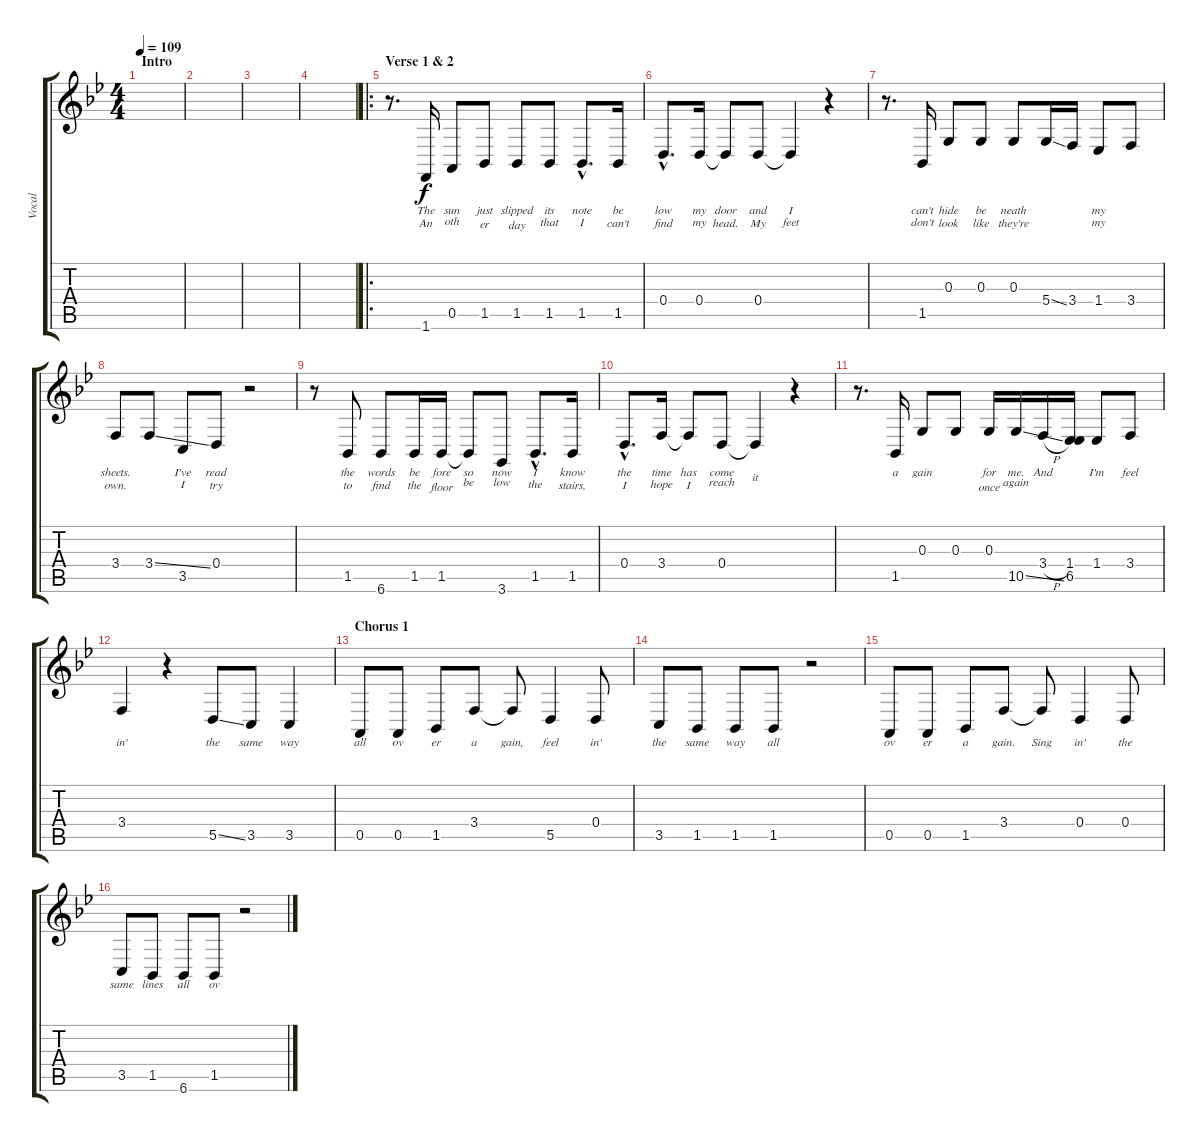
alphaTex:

\track ("Vocal" "Vocal") {instrument whistle}
\staff {score tabs}
\tuning (E4 B3 G3 D3 A2 E2) {hide}
\ts (4 4)
\section ("" "Intro")
\tempo 109
\clef g2
\ks bb
|
|
|
|
\ro
\section ("" "Verse 1 & 2")
r.8{d} 1.6.16{lyrics (0 "The") lyrics (1 "An") lyrics (2 "") lyrics (3 "") lyrics (4 "")} 0.5.8{lyrics (0 "sun") lyrics (1 "oth") lyrics (2 "") lyrics (3 "") lyrics (4 "")} 1.5.8{lyrics (0 "just") lyrics (1 "er") lyrics (2 "") lyrics (3 "") lyrics (4 "")} 1.5.8{lyrics (0 "slipped") lyrics (1 "day") lyrics (2 "") lyrics (3 "") lyrics (4 "")} 1.5.8{lyrics (0 "its") lyrics (1 "that") lyrics (2 "") lyrics (3 "") lyrics (4 "")} 1.5{hac}.8{d lyrics (0 "note") lyrics (1 "I") lyrics (2 "") lyrics (3 "") lyrics (4 "")} 1.5.16{lyrics (0 "be") lyrics (1 "can't") lyrics (2 "") lyrics (3 "") lyrics (4 "")} |
0.4{hac}.8{d lyrics (0 "low") lyrics (1 "find") lyrics (2 "") lyrics (3 "") lyrics (4 "")} 0.4.16{lyrics (0 "my") lyrics (1 "my") lyrics (2 "") lyrics (3 "") lyrics (4 "")} 0.4{t}.8{lyrics (0 "door") lyrics (1 "head.") lyrics (2 "") lyrics (3 "") lyrics (4 "")} 0.4.8{lyrics (0 "and") lyrics (1 "My") lyrics (2 "") lyrics (3 "") lyrics (4 "")} 0.4{t}.4{lyrics (0 "I") lyrics (1 "feet") lyrics (2 "") lyrics (3 "") lyrics (4 "")} r.4 |
r.8{d} 1.5.16{lyrics (0 "can't") lyrics (1 "don't") lyrics (2 "") lyrics (3 "") lyrics (4 "")} 0.3.8{lyrics (0 "hide") lyrics (1 "look") lyrics (2 "") lyrics (3 "") lyrics (4 "")} 0.3.8{lyrics (0 "be") lyrics (1 "like") lyrics (2 "") lyrics (3 "") lyrics (4 "")} 0.3.8{lyrics (0 "neath") lyrics (1 "they're") lyrics (2 "") lyrics (3 "") lyrics (4 "")} 5.4{ss}.16{lyrics (0 "") lyrics (1 "") lyrics (2 "") lyrics (3 "") lyrics (4 "")} 3.4.16{lyrics (0 "") lyrics (1 "") lyrics (2 "") lyrics (3 "") lyrics (4 "")} 1.4.8{lyrics (0 "my") lyrics (1 "my") lyrics (2 "") lyrics (3 "") lyrics (4 "")} 3.4.8{lyrics (0 "") lyrics (1 "") lyrics (2 "") lyrics (3 "") lyrics (4 "")} |
3.4.8{lyrics (0 "sheets.") lyrics (1 "own.") lyrics (2 "") lyrics (3 "") lyrics (4 "")} 3.4{ss}.8{lyrics (0 "") lyrics (1 "") lyrics (2 "") lyrics (3 "") lyrics (4 "")} 3.5.8{lyrics (0 "I've") lyrics (1 "I") lyrics (2 "") lyrics (3 "") lyrics (4 "")} 0.4.8{lyrics (0 "read") lyrics (1 "try") lyrics (2 "") lyrics (3 "") lyrics (4 "")} r.2 |
r.8 1.5.8{lyrics (0 "the") lyrics (1 "to") lyrics (2 "") lyrics (3 "") lyrics (4 "")} 6.6.8{lyrics (0 "words") lyrics (1 "find") lyrics (2 "") lyrics (3 "") lyrics (4 "")} 1.5.16{lyrics (0 "be") lyrics (1 "the") lyrics (2 "") lyrics (3 "") lyrics (4 "")} 1.5.16{lyrics (0 "fore") lyrics (1 "floor") lyrics (2 "") lyrics (3 "") lyrics (4 "")} 1.5{t}.8{lyrics (0 "so") lyrics (1 "be") lyrics (2 "") lyrics (3 "") lyrics (4 "")} 3.6.8{lyrics (0 "now") lyrics (1 "low") lyrics (2 "") lyrics (3 "") lyrics (4 "")} 1.5{hac}.8{d lyrics (0 "I") lyrics (1 "the") lyrics (2 "") lyrics (3 "") lyrics (4 "")} 1.5.16{lyrics (0 "know") lyrics (1 "stairs,") lyrics (2 "") lyrics (3 "") lyrics (4 "")} |
0.4{hac}.8{d lyrics (0 "the") lyrics (1 "I") lyrics (2 "") lyrics (3 "") lyrics (4 "")} 3.4.16{lyrics (0 "time") lyrics (1 "hope") lyrics (2 "") lyrics (3 "") lyrics (4 "")} 3.4{t}.8{lyrics (0 "has") lyrics (1 "I") lyrics (2 "") lyrics (3 "") lyrics (4 "")} 0.4.8{lyrics (0 "come") lyrics (1 "reach") lyrics (2 "") lyrics (3 "") lyrics (4 "")} 0.4{t}.4{lyrics (0 "") lyrics (1 "it") lyrics (2 "") lyrics (3 "") lyrics (4 "")} r.4 |
r.8{d} 1.5.16{lyrics (0 "a") lyrics (1 "") lyrics (2 "") lyrics (3 "") lyrics (4 "")} 0.3.8{lyrics (0 "gain") lyrics (1 "") lyrics (2 "") lyrics (3 "") lyrics (4 "")} 0.3.8{lyrics (0 "") lyrics (1 "") lyrics (2 "") lyrics (3 "") lyrics (4 "")} 0.3.16{lyrics (0 "for") lyrics (1 "once") lyrics (2 "") lyrics (3 "") lyrics (4 "")} 10.5{ss}.16{lyrics (0 "me.") lyrics (1 "again") lyrics (2 "") lyrics (3 "") lyrics (4 "")} 3.4{h}.16{lyrics (0 "And") lyrics (1 "") lyrics (2 "") lyrics (3 "") lyrics (4 "")} (1.4 6.5).16{lyrics (0 "") lyrics (1 "") lyrics (2 "") lyrics (3 "") lyrics (4 "")} 1.4.8{lyrics (0 "I'm") lyrics (1 "") lyrics (2 "") lyrics (3 "") lyrics (4 "")} 3.4.8{lyrics (0 "feel") lyrics (1 "") lyrics (2 "") lyrics (3 "") lyrics (4 "")} |
3.4.4{lyrics (0 "in'") lyrics (1 "") lyrics (2 "") lyrics (3 "") lyrics (4 "")} r.4 5.5{ss}.8{lyrics (0 "the") lyrics (1 "") lyrics (2 "") lyrics (3 "") lyrics (4 "")} 3.5.8{lyrics (0 "same") lyrics (1 "") lyrics (2 "") lyrics (3 "") lyrics (4 "")} 3.5.4{lyrics (0 "way") lyrics (1 "") lyrics (2 "") lyrics (3 "") lyrics (4 "")} |
\section ("" "Chorus 1")
0.5.8{lyrics (0 "all") lyrics (1 "") lyrics (2 "") lyrics (3 "") lyrics (4 "")} 0.5.8{lyrics (0 "ov") lyrics (1 "") lyrics (2 "") lyrics (3 "") lyrics (4 "")} 1.5.8{lyrics (0 "er") lyrics (1 "") lyrics (2 "") lyrics (3 "") lyrics (4 "")} 3.4.8{lyrics (0 "a") lyrics (1 "") lyrics (2 "") lyrics (3 "") lyrics (4 "")} 3.4{t}.8{lyrics (0 "gain,") lyrics (1 "") lyrics (2 "") lyrics (3 "") lyrics (4 "")} 5.5.4{lyrics (0 "feel") lyrics (1 "") lyrics (2 "") lyrics (3 "") lyrics (4 "")} 0.4.8{lyrics (0 "in'") lyrics (1 "") lyrics (2 "") lyrics (3 "") lyrics (4 "")} |
3.5.8{lyrics (0 "the") lyrics (1 "") lyrics (2 "") lyrics (3 "") lyrics (4 "")} 1.5.8{lyrics (0 "same") lyrics (1 "") lyrics (2 "") lyrics (3 "") lyrics (4 "")} 1.5.8{lyrics (0 "way") lyrics (1 "") lyrics (2 "") lyrics (3 "") lyrics (4 "")} 1.5.8{lyrics (0 "all") lyrics (1 "") lyrics (2 "") lyrics (3 "") lyrics (4 "")} r.2 |
0.5.8{lyrics (0 "ov") lyrics (1 "") lyrics (2 "") lyrics (3 "") lyrics (4 "")} 0.5.8{lyrics (0 "er") lyrics (1 "") lyrics (2 "") lyrics (3 "") lyrics (4 "")} 1.5.8{lyrics (0 "a") lyrics (1 "") lyrics (2 "") lyrics (3 "") lyrics (4 "")} 3.4.8{lyrics (0 "gain.") lyrics (1 "") lyrics (2 "") lyrics (3 "") lyrics (4 "")} 3.4{t}.8{lyrics (0 "Sing") lyrics (1 "") lyrics (2 "") lyrics (3 "") lyrics (4 "")} 0.4.4{lyrics (0 "in'") lyrics (1 "") lyrics (2 "") lyrics (3 "") lyrics (4 "")} 0.4.8{lyrics (0 "the") lyrics (1 "") lyrics (2 "") lyrics (3 "") lyrics (4 "")} |
3.5.8{lyrics (0 "same") lyrics (1 "") lyrics (2 "") lyrics (3 "") lyrics (4 "")} 1.5.8{lyrics (0 "lines") lyrics (1 "") lyrics (2 "") lyrics (3 "") lyrics (4 "")} 6.6.8{lyrics (0 "all") lyrics (1 "") lyrics (2 "") lyrics (3 "") lyrics (4 "")} 1.5.8{lyrics (0 "ov") lyrics (1 "") lyrics (2 "") lyrics (3 "") lyrics (4 "")} r.2
